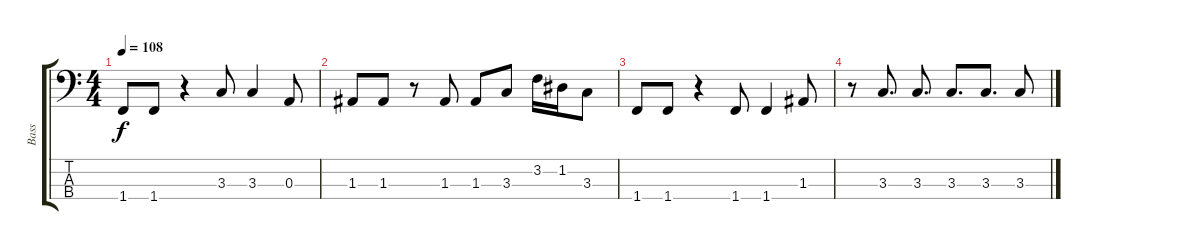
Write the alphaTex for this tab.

\track ("Bass" "Bass") {instrument electricbassfinger}
\staff {score tabs}
\tuning (G2 D2 A1 E1) {hide}
\ts (4 4)
\tempo 108
\clef f4
\ks c
1.4.8{dy f} 1.4.8 r.4 3.3.8 3.3.4 0.3.8 |
1.3.8 1.3.8 r.8 1.3.8 1.3.8 3.3.8 3.2.16 1.2.16 3.3.8 |
1.4.8 1.4.8 r.4 1.4.8 1.4.4 1.3.8 |
r.8 3.3.8{d} 3.3.8{d} 3.3.8{d} 3.3.8{d} 3.3.8
